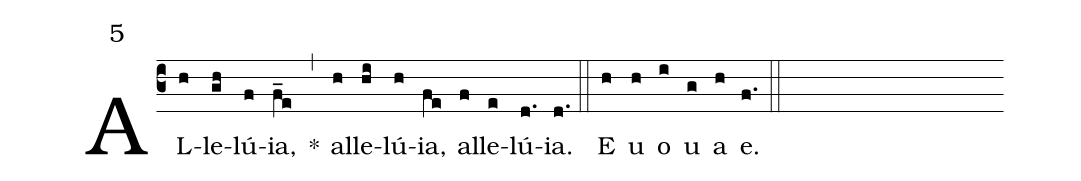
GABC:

mode:5;
%%
(c3)AL(h)le(gh)lú(f)ia,(f_e) *(,) al(h)le(hi)lú(h)ia,(fe) al(f)le(e)lú(d.)ia.(d.) (::) <eu>E(h) u(h) o(i) u(g) a(h) e.</eu>(f.) (::)
